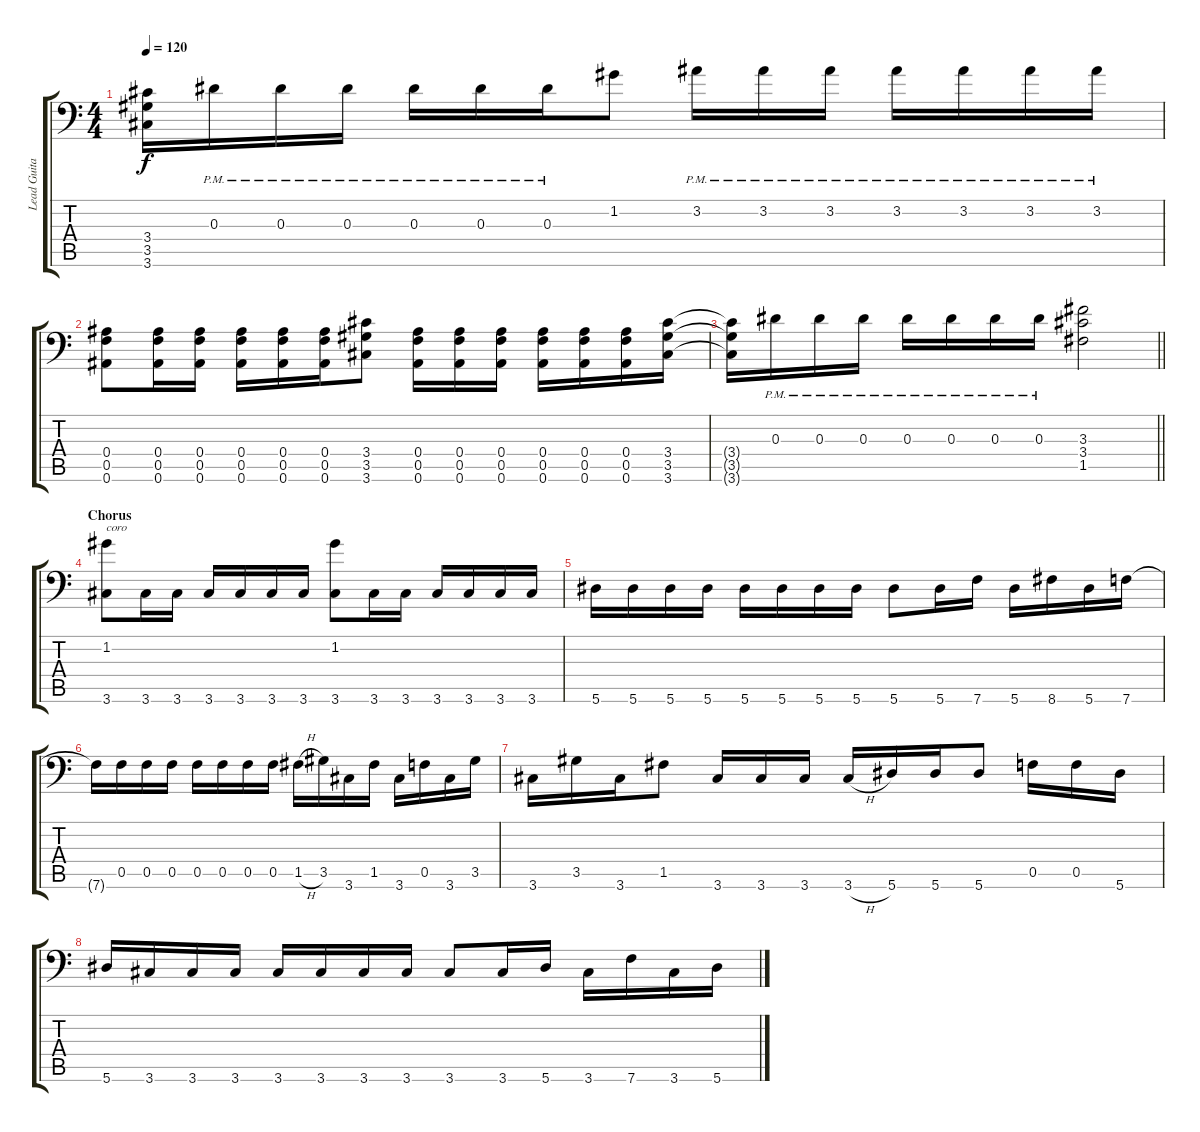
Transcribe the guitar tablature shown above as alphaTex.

\track ("Lead Guitar" "Lead Guita") {instrument distortionguitar}
\staff {score tabs}
\tuning (C4 G3 Eb3 Bb2 F2 Bb1) {hide}
\ts (4 4)
\tempo 120
\clef f4
\ks c
(3.4{t} 3.5{t} 3.6{t}).16{dy f} 0.3{pm}.16 0.3{pm}.16 0.3{pm}.16 0.3{pm}.16 0.3{pm}.16 0.3{pm}.16 1.2.8 3.2{pm}.16 3.2{pm}.16 3.2{pm}.16 3.2{pm}.16 3.2{pm}.16 3.2{pm}.16 3.2{pm}.16 |
(0.4 0.5 0.6).8 (0.4 0.5 0.6).16 (0.4 0.5 0.6).16 (0.4 0.5 0.6).16 (0.4 0.5 0.6).16 (0.4 0.5 0.6).16 (3.4 3.5 3.6).8 (0.4 0.5 0.6).16 (0.4 0.5 0.6).16 (0.4 0.5 0.6).16 (0.4 0.5 0.6).16 (0.4 0.5 0.6).16 (0.4 0.5 0.6).16 (3.4 3.5 3.6).16 |
\barLineRight lightlight
(3.4{t} 3.5{t} 3.6{t}).16 0.3{pm}.16 0.3{pm}.16 0.3{pm}.16 0.3{pm}.16 0.3{pm}.16 0.3{pm}.16 0.3{pm}.16 (3.3 3.4 1.5).2 |
\section ("" "Chorus")
(1.2 3.6).8{txt "coro"} 3.6.16 3.6.16 3.6.16 3.6.16 3.6.16 3.6.16 (1.2 3.6).8 3.6.16 3.6.16 3.6.16 3.6.16 3.6.16 3.6.16 |
5.6.16 5.6.16 5.6.16 5.6.16 5.6.16 5.6.16 5.6.16 5.6.16 5.6.8 5.6.16 7.6.16 5.6.16 8.6.16 5.6.16 7.6.16 |
7.6{t}.16 0.5.16 0.5.16 0.5.16 0.5.16 0.5.16 0.5.16 0.5.16 1.5{h}.16 3.5.16 3.6.16 1.5.16 3.6.16 0.5.16 3.6.16 3.5.16 |
3.6.16 3.5.16 3.6.16 1.5.8 3.6.16 3.6.16 3.6.16 3.6{h}.16 5.6.16 5.6.16 5.6.8 0.5.16 0.5.16 5.6.16 |
5.6.16 3.6.16 3.6.16 3.6.16 3.6.16 3.6.16 3.6.16 3.6.16 3.6.8 3.6.16 5.6.16 3.6.16 7.6.16 3.6.16 5.6.16
